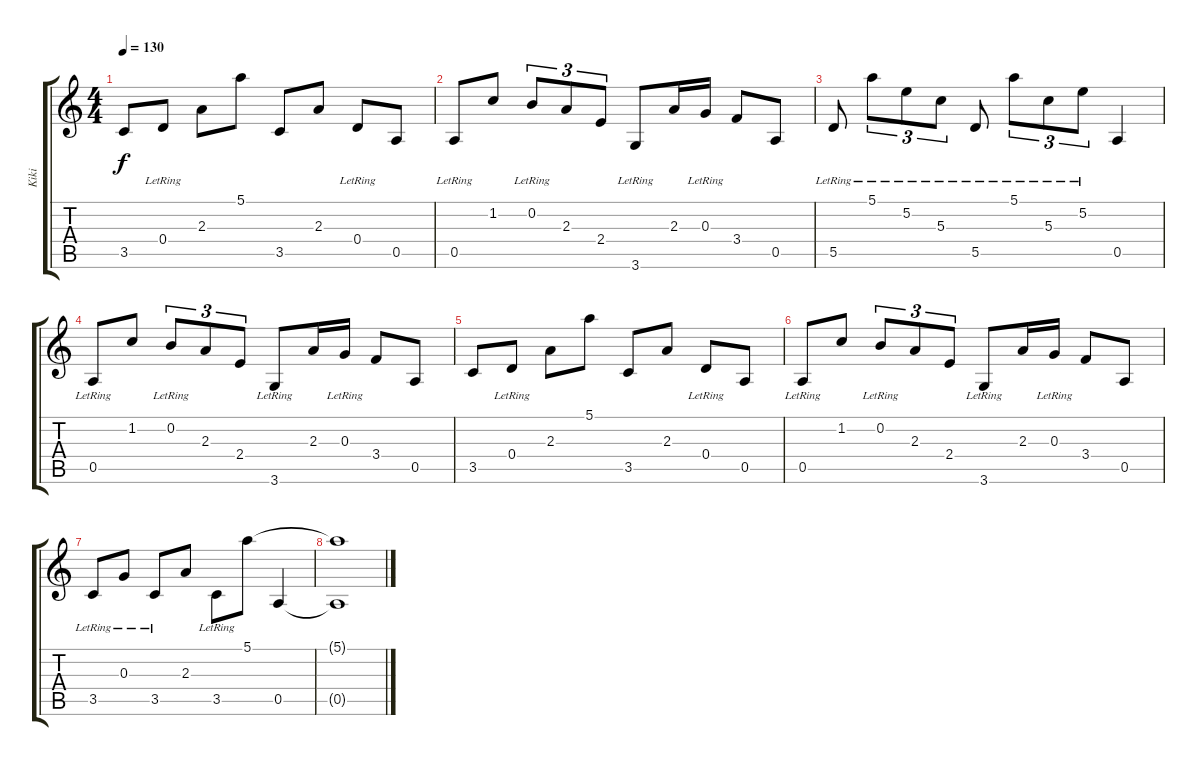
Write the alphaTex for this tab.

\track ("Kiki" "Kiki") {instrument acousticguitarnylon}
\staff {score tabs}
\tuning (E4 B3 G3 D3 A2 E2) {hide}
\ts (4 4)
\tempo 130
\clef g2
\ks c
3.5.8{dy f} 0.4{lr}.8 2.3.8 5.1.8 3.5.8 2.3.8 0.4{lr}.8 0.5.8 |
0.5{lr}.8 1.2.8 0.2{lr}.8{tu (3 2)} 2.3.8{tu (3 2)} 2.4.8{tu (3 2)} 3.6{lr}.8 2.3.16 0.3{lr}.16 3.4.8 0.5.8 |
5.5{lr}.8 5.1{lr}.8{tu (3 2)} 5.2{lr}.8{tu (3 2)} 5.3{lr}.8{tu (3 2)} 5.5{lr}.8 5.1{lr}.8{tu (3 2)} 5.3{lr}.8{tu (3 2)} 5.2{lr}.8{tu (3 2)} 0.5.4 |
0.5{lr}.8 1.2.8 0.2{lr}.8{tu (3 2)} 2.3.8{tu (3 2)} 2.4.8{tu (3 2)} 3.6{lr}.8 2.3.16 0.3{lr}.16 3.4.8 0.5.8 |
3.5.8 0.4{lr}.8 2.3.8 5.1.8 3.5.8 2.3.8 0.4{lr}.8 0.5.8 |
0.5{lr}.8 1.2.8 0.2{lr}.8{tu (3 2)} 2.3.8{tu (3 2)} 2.4.8{tu (3 2)} 3.6{lr}.8 2.3.16 0.3{lr}.16 3.4.8 0.5.8 |
3.5{lr}.8 0.3{lr}.8 3.5{lr}.8 2.3.8 3.5{lr}.8 5.1.8 0.5.4 |
(5.1{t} 0.5{t}).1
